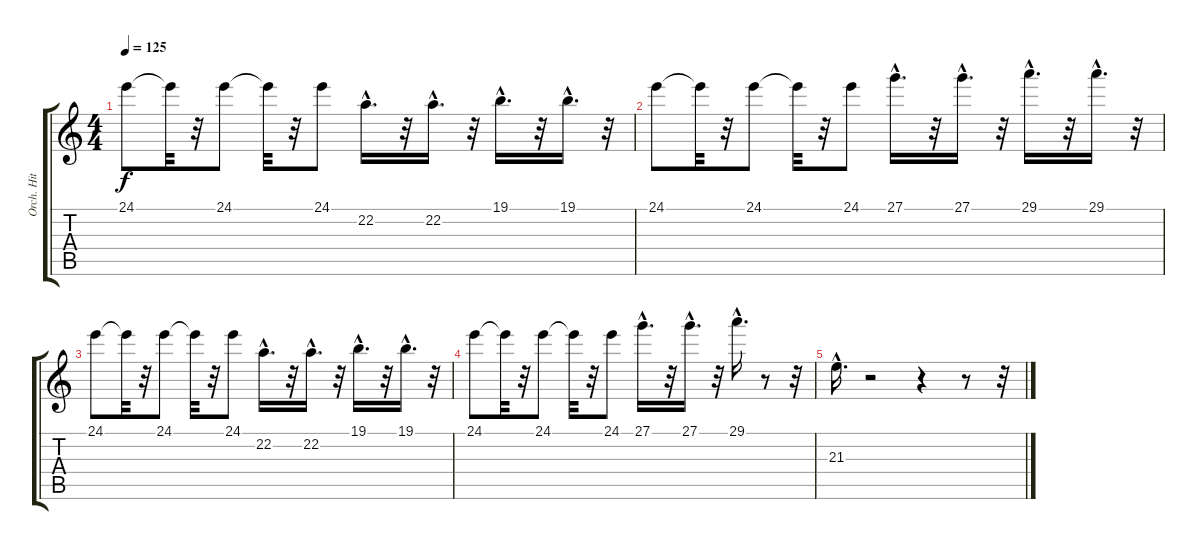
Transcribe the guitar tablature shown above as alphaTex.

\track ("Orch. Hit" "Orch. Hit") {instrument orchestrahit}
\staff {score tabs}
\tuning (E4 B3 G3 D3 A2 E2) {hide}
\ts (4 4)
\tempo 125
\clef g2
\ks c
24.1.8{dy f} 24.1{t}.32 r.32 24.1.8 24.1{t}.32 r.32 24.1.8 22.2{hac}.16{d} r.32 22.2{hac}.16{d} r.32 19.1{hac}.16{d} r.32 19.1{hac}.16{d} r.32 |
24.1.8 24.1{t}.32 r.32 24.1.8 24.1{t}.32 r.32 24.1.8 27.1{hac}.16{d} r.32 27.1{hac}.16{d} r.32 29.1{hac}.16{d} r.32 29.1{hac}.16{d} r.32 |
24.1.8 24.1{t}.32 r.32 24.1.8 24.1{t}.32 r.32 24.1.8 22.2{hac}.16{d} r.32 22.2{hac}.16{d} r.32 19.1{hac}.16{d} r.32 19.1{hac}.16{d} r.32 |
24.1.8 24.1{t}.32 r.32 24.1.8 24.1{t}.32 r.32 24.1.8 27.1{hac}.16{d} r.32 27.1{hac}.16{d} r.32 29.1{hac}.16{d} r.8 r.32 |
21.3{hac}.16{d} r.2 r.4 r.8 r.32
